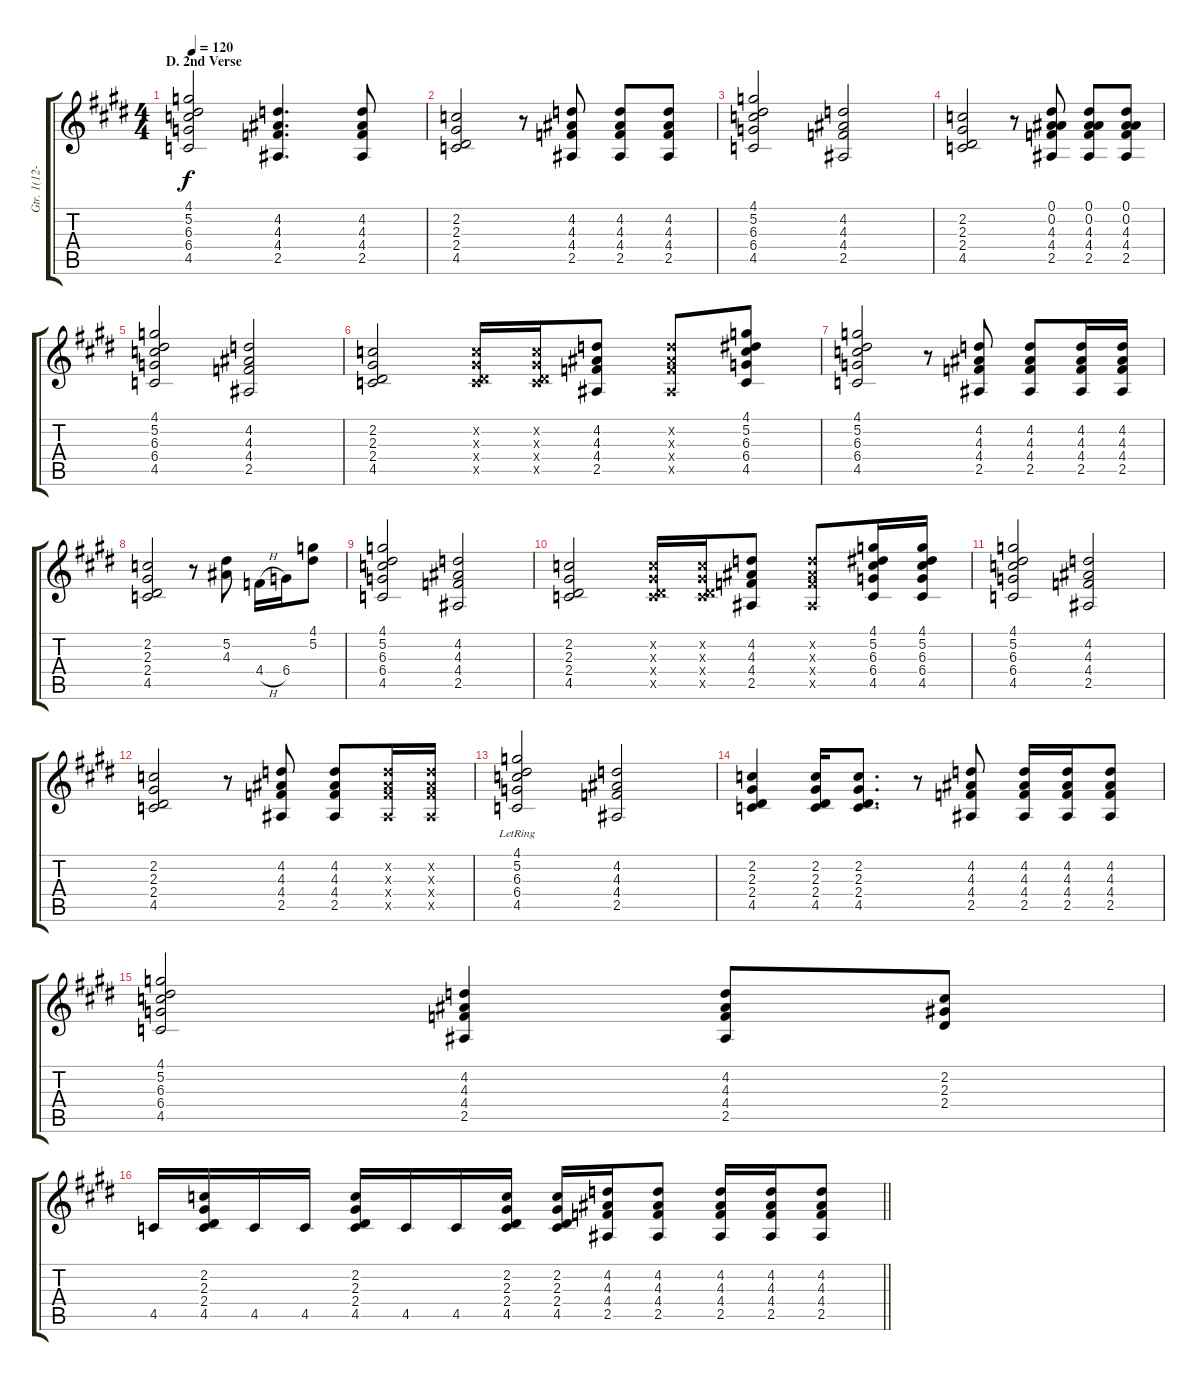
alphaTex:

\track ("Gtr. 1(12-string acous.)" "Gtr. 1(12-") {instrument acousticguitarsteel}
\staff {score tabs}
\tuning (Eb4 Bb3 Gb3 Db3 Ab2 Eb2) {hide}
\ts (4 4)
\section ("" "D. 2nd Verse")
\tempo 120
\clef g2
\ks e
(4.1 5.2 6.3 6.4 4.5).2{dy f} (4.2 4.3 4.4 2.5).4{d} (4.2 4.3 4.4 2.5).8 |
(2.2 2.3 2.4 4.5).2 r.8 (4.2 4.3 4.4 2.5).8 (4.2 4.3 4.4 2.5).8 (4.2 4.3 4.4 2.5).8 |
(4.1 5.2 6.3 6.4 4.5).2 (4.2 4.3 4.4 2.5).2 |
(2.2 2.3 2.4 4.5).2 r.8 (0.1 0.2 4.3 4.4 2.5).8 (0.1 0.2 4.3 4.4 2.5).8 (0.1 0.2 4.3 4.4 2.5).8 |
(4.1 5.2 6.3 6.4 4.5).2 (4.2 4.3 4.4 2.5).2 |
(2.2 2.3 2.4 4.5).2 (2.2{x} 2.3{x} 2.4{x} 4.5{x}).16 (2.2{x} 2.3{x} 2.4{x} 4.5{x}).16 (4.2 4.3 4.4 2.5).8 (4.2{x} 4.3{x} 4.4{x} 2.5{x}).8 (4.1 5.2 6.3 6.4 4.5).8 |
(4.1 5.2 6.3 6.4 4.5).2 r.8 (4.2 4.3 4.4 2.5).8 (4.2 4.3 4.4 2.5).8 (4.2 4.3 4.4 2.5).16 (4.2 4.3 4.4 2.5).16 |
(2.2 2.3 2.4 4.5).2 r.8 (5.2 4.3).8 4.4{h}.16 6.4.16 (4.1 5.2).8 |
(4.1 5.2 6.3 6.4 4.5).2 (4.2 4.3 4.4 2.5).2 |
(2.2 2.3 2.4 4.5).2 (2.2{x} 2.3{x} 2.4{x} 4.5{x}).16 (2.2{x} 2.3{x} 2.4{x} 4.5{x}).16 (4.2 4.3 4.4 2.5).8 (4.2{x} 4.3{x} 4.4{x} 2.5{x}).8 (4.1 5.2 6.3 6.4 4.5).16 (4.1 5.2 6.3 6.4 4.5).16 |
(4.1 5.2 6.3 6.4 4.5).2 (4.2 4.3 4.4 2.5).2 |
(2.2 2.3 2.4 4.5).2 r.8 (4.2 4.3 4.4 2.5).8 (4.2 4.3 4.4 2.5).8 (4.2{x} 4.3{x} 4.4{x} 2.5{x}).16 (4.2{x} 4.3{x} 4.4{x} 2.5{x}).16 |
(4.1{lr} 5.2{lr} 6.3{lr} 6.4{lr} 4.5{lr}).2 (4.2 4.3 4.4 2.5).2 |
(2.2 2.3 2.4 4.5).4 (2.2 2.3 2.4 4.5).16 (2.2 2.3 2.4 4.5).8{d} r.8 (4.2 4.3 4.4 2.5).8 (4.2 4.3 4.4 2.5).16 (4.2 4.3 4.4 2.5).16 (4.2 4.3 4.4 2.5).8 |
(4.1 5.2 6.3 6.4 4.5).2 (4.2 4.3 4.4 2.5).4 (4.2 4.3 4.4 2.5).8 (2.2 2.3 2.4).8 |
\barLineRight lightlight
4.5.16 (2.2 2.3 2.4 4.5).16 4.5.16 4.5.16 (2.2 2.3 2.4 4.5).16 4.5.16 4.5.16 (2.2 2.3 2.4 4.5).16 (2.2 2.3 2.4 4.5).16 (4.2 4.3 4.4 2.5).16 (4.2 4.3 4.4 2.5).8 (4.2 4.3 4.4 2.5).16 (4.2 4.3 4.4 2.5).16 (4.2 4.3 4.4 2.5).8
